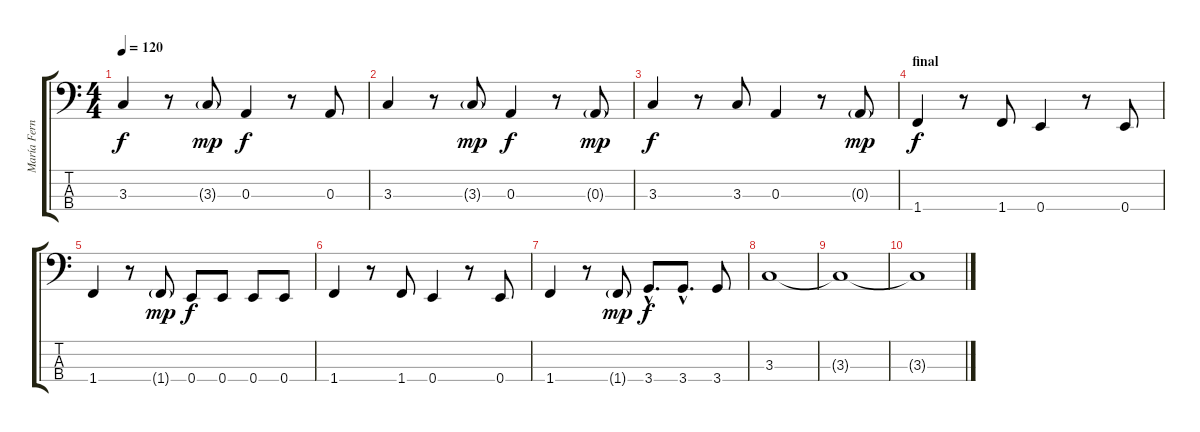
\track ("María Fernanda (bajo)" "María Fern") {instrument electricbassfinger}
\staff {score tabs}
\tuning (G2 D2 A1 E1) {hide}
\ts (4 4)
\tempo 120
\clef f4
\ks c
3.3.4{dy f} r.8 3.3{g}.8{dy mp} 0.3.4{dy f} r.8 0.3.8 |
3.3.4 r.8 3.3{g}.8{dy mp} 0.3.4{dy f} r.8 0.3{g}.8{dy mp} |
3.3.4{dy f} r.8 3.3.8 0.3.4 r.8 0.3{g}.8{dy mp} |
\section ("" "final")
1.4.4{dy f} r.8 1.4.8 0.4.4 r.8 0.4.8 |
1.4.4 r.8 1.4{g}.8{dy mp} 0.4.8{dy f} 0.4.8 0.4.8 0.4.8 |
1.4.4 r.8 1.4.8 0.4.4 r.8 0.4.8 |
1.4.4 r.8 1.4{g}.8{dy mp} 3.4{hac}.8{d dy f} 3.4{hac}.8{d} 3.4.8 |
3.3.1 |
3.3{t}.1 |
3.3{t}.1
